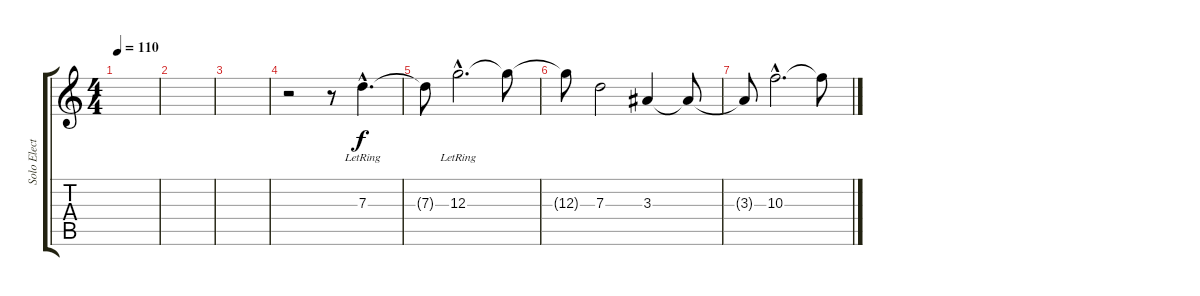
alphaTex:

\track ("Solo Electric Guitar" "Solo Elect") {instrument electricguitarjazz}
\staff {score tabs}
\tuning (E4 B3 G3 D3 A2 E2) {hide}
\ts (4 4)
\tempo 110
\clef g2
\ks c
|
|
|
r.2 r.8 7.3{hac lr}.4{d} |
7.3{t}.8 12.3{hac lr}.2{d} 12.3{t}.8 |
12.3{t}.8 7.3.2 3.3.4 3.3{t}.8 |
3.3{t}.8 10.3{hac}.2{d} 10.3{t}.8
